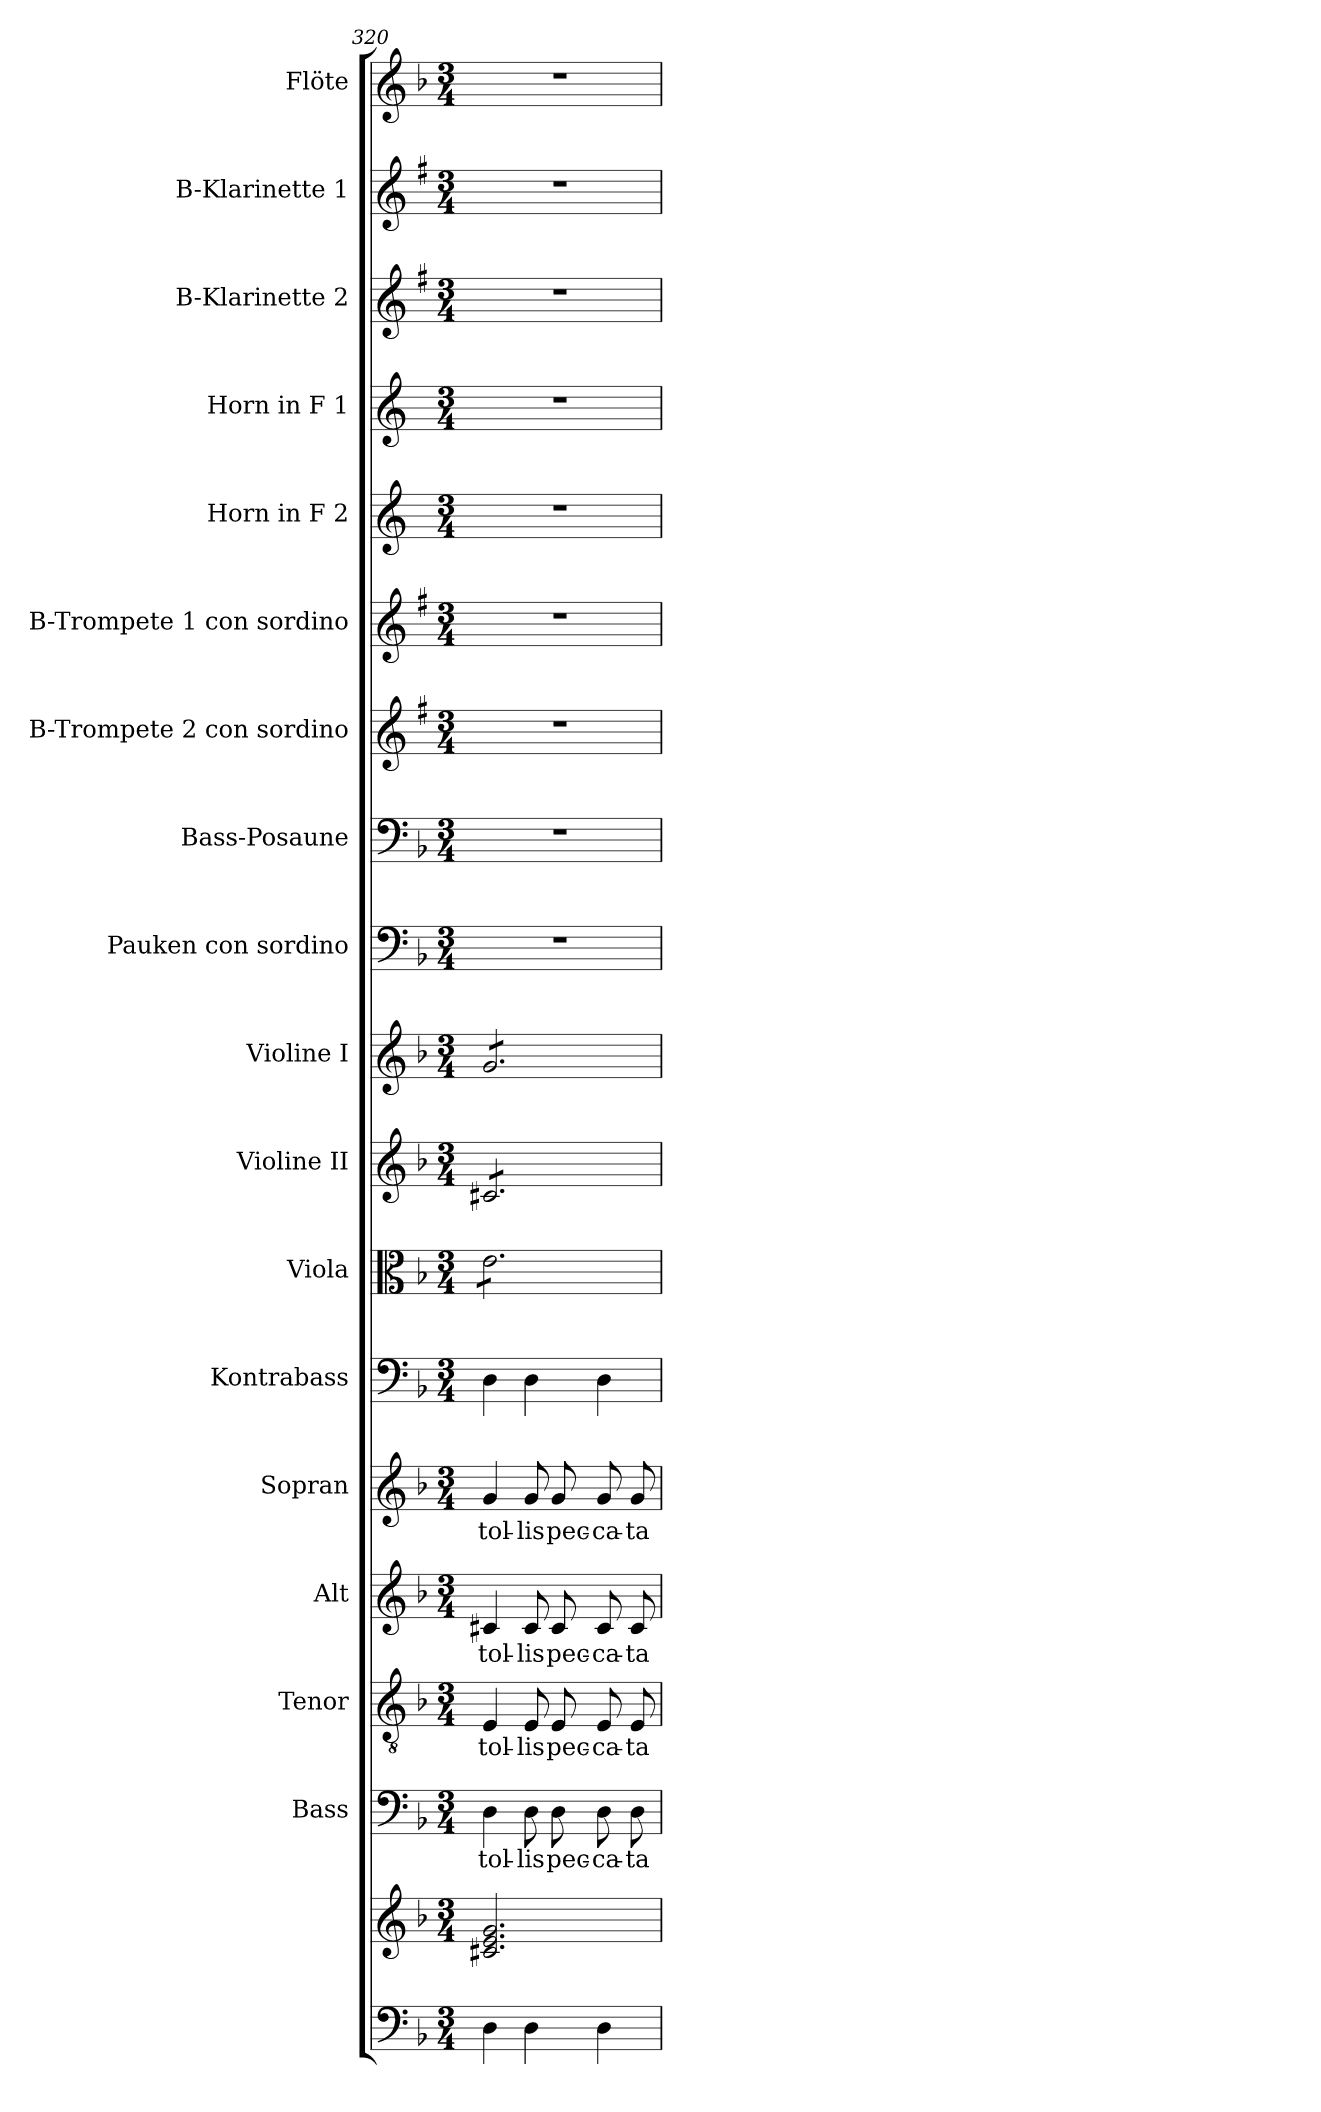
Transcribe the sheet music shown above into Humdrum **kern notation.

**kern	**kern	**kern	**text	**kern	**text	**kern	**text	**kern	**text	**kern	**kern	**kern	**kern	**kern	**kern	**kern	**kern	**kern	**kern	**kern	**kern	**kern
*part18	*part18	*part17	*part17	*part16	*part16	*part15	*part15	*part14	*part14	*part13	*part12	*part11	*part10	*part9	*part8	*part7	*part6	*part5	*part4	*part3	*part2	*part1
*staff19	*staff18	*staff17	*staff17	*staff16	*staff16	*staff15	*staff15	*staff14	*staff14	*staff13	*staff12	*staff11	*staff10	*staff9	*staff8	*staff7	*staff6	*staff5	*staff4	*staff3	*staff2	*staff1
*	*	*I"Bass	*	*I"Tenor	*	*I"Alt	*	*I"Sopran	*	*I"Kontrabass	*I"Viola	*I"Violine II	*I"Violine I	*I"Pauken con sordino	*I"Bass-Posaune	*I"B-Trompete 2 con sordino	*I"B-Trompete 1 con sordino	*I"Horn in F 2	*I"Horn in F 1	*I"B-Klarinette 2	*I"B-Klarinette 1	*I"Flöte
*	*	*I'B.	*	*I'T.	*	*I'A.	*	*I'S.	*	*I'Kb.	*I'Vla.	*I'Vl. II	*I'Vl. I	*I'Pk.	*I'B. Pos.	*I'B Trp. 2	*I'B Trp. 1	*	*	*I'B Kl. 2	*I'B Kl. 1	*I'Fl.
!!LO:PB:g=z
*clefF4	*clefG2	*clefF4	*	*clefGv2	*	*clefG2	*	*clefG2	*	*clefF4	*clefC3	*clefG2	*clefG2	*clefF4	*clefF4	*clefG2	*clefG2	*clefG2	*clefG2	*clefG2	*clefG2	*clefG2
*	*	*	*	*	*	*	*	*	*	*ITrd7c12	*	*	*	*	*	*ITrd1c2	*ITrd1c2	*ITrd4c7	*ITrd4c7	*ITrd1c2	*ITrd1c2	*
*k[b-]	*k[b-]	*k[b-]	*	*k[b-]	*	*k[b-]	*	*k[b-]	*	*k[b-]	*k[b-]	*k[b-]	*k[b-]	*k[b-]	*k[b-]	*k[b-]	*k[b-]	*k[b-]	*k[b-]	*k[b-]	*k[b-]	*k[b-]
*F:	*F:	*F:	*	*F:	*	*F:	*	*F:	*	*F:	*F:	*F:	*F:	*F:	*F:	*F:	*F:	*F:	*F:	*F:	*F:	*F:
*M3/4	*M3/4	*M3/4	*	*M3/4	*	*M3/4	*	*M3/4	*	*M3/4	*M3/4	*M3/4	*M3/4	*M3/4	*M3/4	*M3/4	*M3/4	*M3/4	*M3/4	*M3/4	*M3/4	*M3/4
=320	=320	=320	=320	=320	=320	=320	=320	=320	=320	=320	=320	=320	=320	=320	=320	=320	=320	=320	=320	=320	=320	=320
!	!	!	!LO:LY:b	!	!LO:LY:b	!	!LO:LY:b	!	!LO:LY:b	!	!	!	!	!	!	!	!	!	!	!	!	!
*	*	*	*	*	*	*	*	*	*	*	*tremolo	*	*	*	*	*	*	*	*	*	*	*
*	*	*	*	*	*	*	*	*	*	*	*	*tremolo	*	*	*	*	*	*	*	*	*	*
*	*	*	*	*	*	*	*	*	*	*	*	*	*tremolo	*	*	*	*	*	*	*	*	*
4D\	2.c#X/ 2.e/ 2.g/	4D\	tol-	4E/	tol-	4c#X/	tol-	4g/	tol-	4DD\	8e\L	8c#X/L	8g/L	2.r	2.r	2.r	2.r	2.r	2.r	2.r	2.r	2.r
.	.	.	.	.	.	.	.	.	.	.	8e\	8c#X/	8g/	.	.	.	.	.	.	.	.	.
!	!	!	!LO:LY:b	!	!LO:LY:b	!	!LO:LY:b	!	!LO:LY:b	!	!	!	!	!	!	!	!	!	!	!	!	!
4D\	.	8D\	-lis	8E/	-lis	8c#/	-lis	8g/	-lis	4DD\	8e\	8c#X/	8g/	.	.	.	.	.	.	.	.	.
!	!	!	!LO:LY:b	!	!LO:LY:b	!	!LO:LY:b	!	!LO:LY:b	!	!	!	!	!	!	!	!	!	!	!	!	!
.	.	8D\	pec-	8E/	pec-	8c#/	pec-	8g/	pec-	.	8e\	8c#X/	8g/	.	.	.	.	.	.	.	.	.
!	!	!	!LO:LY:b	!	!LO:LY:b	!	!LO:LY:b	!	!LO:LY:b	!	!	!	!	!	!	!	!	!	!	!	!	!
4D\	.	8D\	-ca-	8E/	-ca-	8c#/	-ca-	8g/	-ca-	4DD\	8e\	8c#X/	8g/	.	.	.	.	.	.	.	.	.
!	!	!	!LO:LY:b	!	!LO:LY:b	!	!LO:LY:b	!	!LO:LY:b	!	!	!	!	!	!	!	!	!	!	!	!	!
.	.	8D\	-ta	8E/	-ta	8c#/	-ta	8g/	-ta	.	8e\J	8c#X/J	8g/J	.	.	.	.	.	.	.	.	.
*	*	*	*	*	*	*	*	*	*	*	*	*	*Xtremolo	*	*	*	*	*	*	*	*	*
*	*	*	*	*	*	*	*	*	*	*	*	*Xtremolo	*	*	*	*	*	*	*	*	*	*
*	*	*	*	*	*	*	*	*	*	*	*Xtremolo	*	*	*	*	*	*	*	*	*	*	*
=	=	=	=	=	=	=	=	=	=	=	=	=	=	=	=	=	=	=	=	=	=	=
*-	*-	*-	*-	*-	*-	*-	*-	*-	*-	*-	*-	*-	*-	*-	*-	*-	*-	*-	*-	*-	*-	*-
